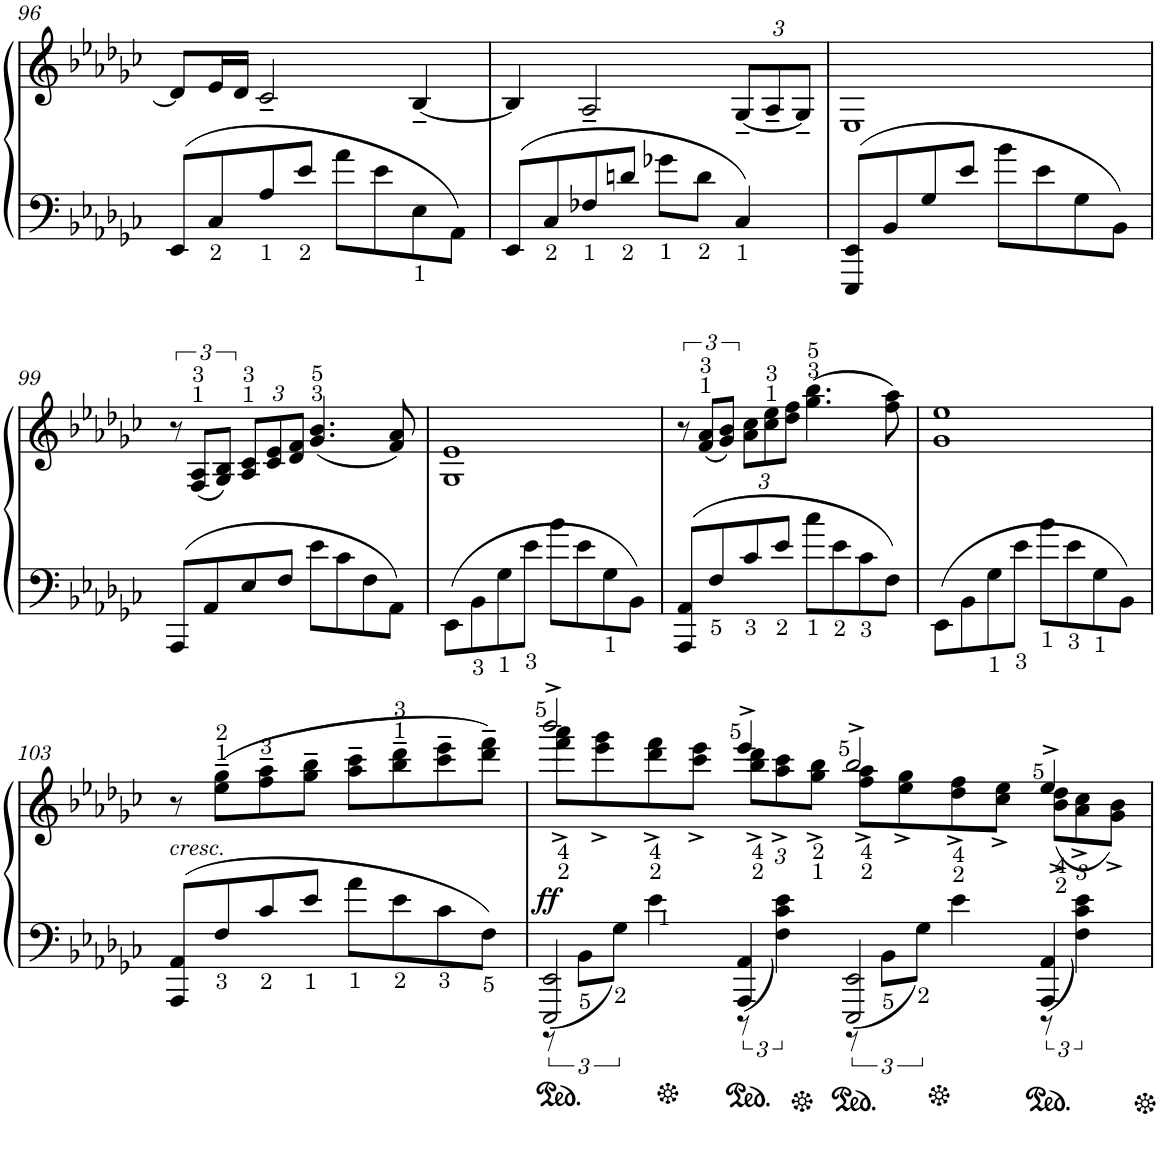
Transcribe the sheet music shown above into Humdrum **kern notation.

**kern	**kern	**dynam
*part1	*part1	*part1
*staff2	*staff1	*staff1/2
*I"Piano	*	*
*I'Pno.	*	*
!!LO:PB:g=z
*clefF4	*clefG2	*
*k[b-e-a-d-g-c-]	*k[b-e-a-d-g-c-]	*
*M4/4	*M4/4	*
*met(c)	*met(c)	*
=96	=96	=96
8EE-/L	8d-/L]	.
8C-/	16e-/L	.
.	16d-/JJ	.
8A-/	2c-~/	.
8e-/J	.	.
8a-\L	.	.
8e-\	.	.
8E-\	[4B-~/	.
8AA-\J	.	.
=97	=97	=97
8EE-/L	4B-/]	.
8C-/	.	.
8F-X/	2A-~/	.
8dn/J	.	.
8g-X\L	.	.
8d\J	.	.
*	*Xbrackettup	*
4C-/	[12G-~/L	.
.	12A-~/	.
.	12G-~/J]	.
=98	=98	=98
8EEE-/ 8EE-/L	1E-	.
8BB-/	.	.
8G-/	.	.
8e-/J	.	.
8b-\L	.	.
8e-\	.	.
8G-\	.	.
8BB-\J	.	.
!!LO:LB:g=z
=99	=99	=99
*	*brackettup	*
8AAA-/L	12r	.
.	(12F/ 12A-/L	.
8AA-/	.	.
.	12G-/ 12B-/J)	.
*	*Xbrackettup	*
8E-/	12A-/ 12c-/L	.
.	12c-/ 12e-/	.
8F/J	.	.
.	12d-/ 12f/J	.
8e-\L	(4.g-/ 4.b-/	.
8c-\	.	.
8F\	.	.
8AA-\J	8f/ 8a-/)	.
=100	=100	=100
8EE-\L	1G- 1e-	.
8BB-\	.	.
8G-\	.	.
8e-\J	.	.
8b-\L	.	.
8e-\	.	.
8G-\	.	.
8BB-\J	.	.
=101	=101	=101
*	*brackettup	*
8AAA-/ 8AA-/L	12r	.
.	(12f/ 12a-/L	.
8F/	.	.
.	12g-/ 12b-/J)	.
*	*Xbrackettup	*
8c-/	12a-\ 12cc-\L	.
.	12cc-\ 12ee-\	.
8e-/J	.	.
.	12dd-\ 12ff\J	.
8cc-\L	(>4.gg-\ 4.bb-\	.
8e-\	.	.
8c-\	.	.
8F\J	8ff\ 8aa-\)	.
=102	=102	=102
8EE-\L	1g- 1ee-	.
8BB-\	.	.
8G-\	.	.
8e-\J	.	.
8b-\L	.	.
8e-\	.	.
8G-\	.	.
8BB-\J	.	.
!!LO:LB:g=z
=103	=103	=103
!	!LO:TX:b:i:t=cresc.	!
8AAA-/ 8AA-/L	8r	.
8F/	(8ee-\~ 8gg-\~L	.
8c-/	8ff\~ 8aa-\~	.
8e-/J	8gg-\~ 8bb-\~J	.
8a-\L	8aa-\~ 8ccc-\~L	.
8e-\	8bb-\~ 8ddd-\~	.
8c-\	8ccc-\~ 8eee-\~	.
8F\J	8ddd-\~ 8fff\~J)	.
=104	=104	=104
*^	*^	*
!	!	!	!	!LO:DY:b
2EEE-/ 2EE-/	12r	2bbb-^/	8fff\^ 8aaa-\^L	ff
.	12BB-\L	.	.	.
.	.	.	8eee-\^ 8ggg-\^	.
.	12G-\J	.	.	.
.	4e-\	.	8ddd-\^ 8fff\^	.
.	.	.	8ccc-\^ 8eee-\^J	.
4AAA-/ 4AA-/	12r	4eee-^/	12bb-\^ 12ddd-\^L	.
.	6F\ 6c-\ 6e-\	.	12aa-\^ 12ccc-\^	.
.	.	.	12gg-\^ 12bb-\^J	.
[4EEE-/ [4EE-/	12r	[4bb-^/	8ff\^ 8aa-\^L	.
.	12BB-\L	.	.	.
.	.	.	8ee-\^ 8gg-\^	.
.	12G-\J	.	.	.
4ryy	4e-\	4ryy	8dd-\^ 8ff\^	.
.	.	.	8cc-\^ 8ee-\^J	.
4AAA-/ 4AA-/	12r	4ee-^/	(12b-\^ 12dd-\^L	.
.	6F\ 6c-\ 6e-\	.	12a-\^ 12cc-\^	.
.	.	.	12g-\^ 12b-\^J)	.
*v	*v	*	*	*
*	*v	*v	*
=105	=105	=105
4EEE-/] 4EE-/]	4bb-/]	.
=	=	=
*-	*-	*-
